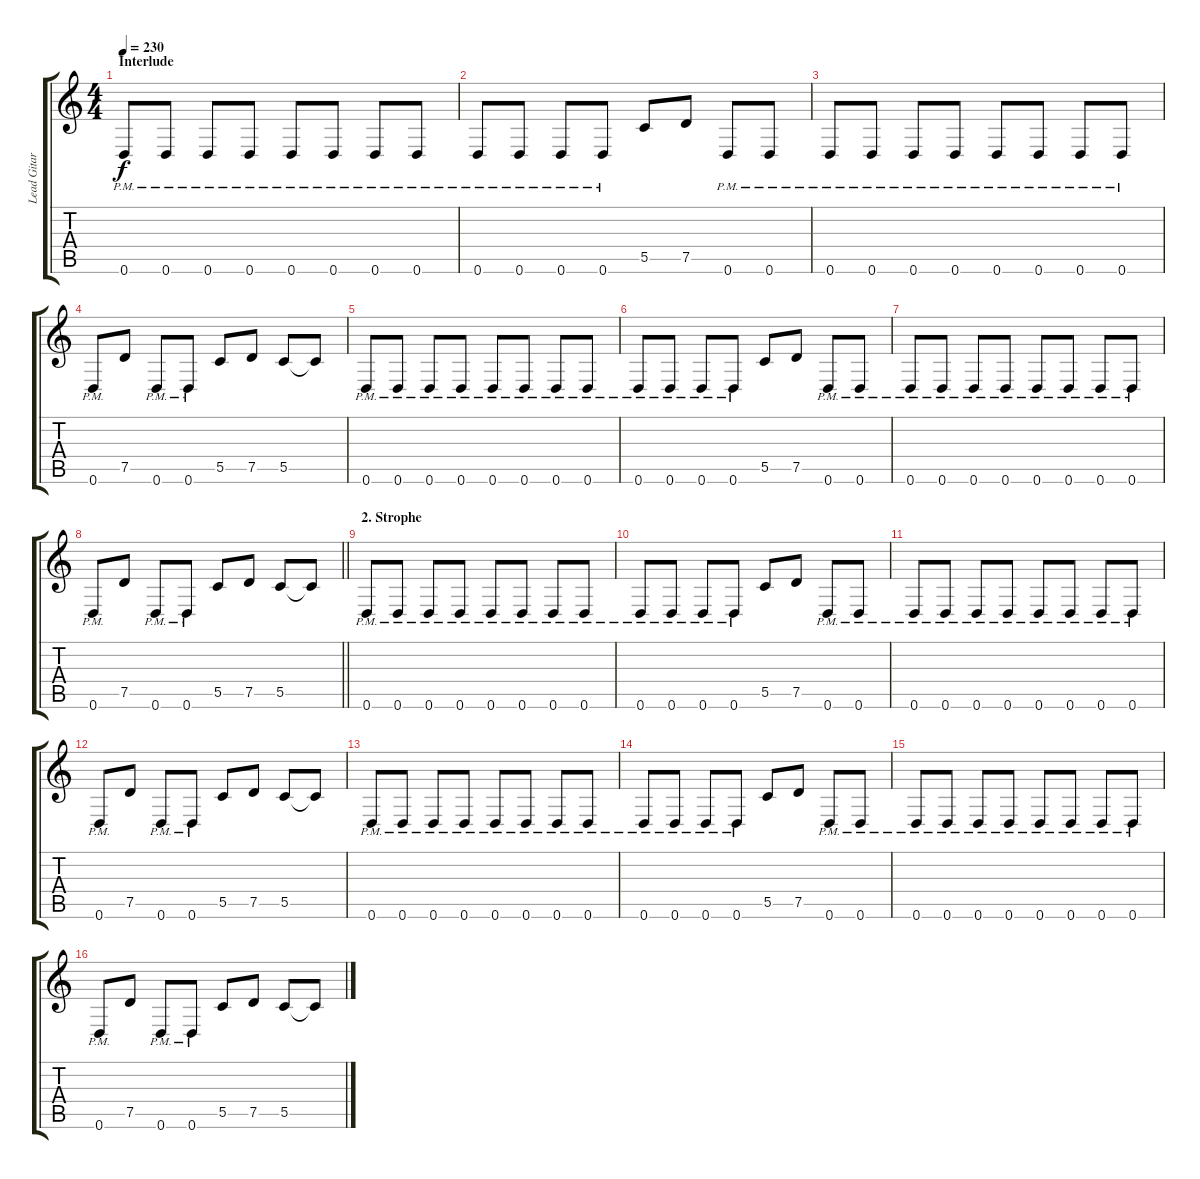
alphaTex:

\track ("Lead Gitarre" "Lead Gitar") {instrument distortionguitar}
\staff {score tabs}
\tuning (D4 A3 F3 C3 G2 D2) {hide}
\ts (4 4)
\section ("" "Interlude")
\tempo 230
\clef g2
\ks c
0.6{pm}.8{dy f} 0.6{pm}.8 0.6{pm}.8 0.6{pm}.8 0.6{pm}.8 0.6{pm}.8 0.6{pm}.8 0.6{pm}.8 |
0.6{pm}.8 0.6{pm}.8 0.6{pm}.8 0.6{pm}.8 5.5.8 7.5.8 0.6{pm}.8 0.6{pm}.8 |
0.6{pm}.8 0.6{pm}.8 0.6{pm}.8 0.6{pm}.8 0.6{pm}.8 0.6{pm}.8 0.6{pm}.8 0.6{pm}.8 |
0.6{pm}.8 7.5.8 0.6{pm}.8 0.6{pm}.8 5.5.8 7.5.8 5.5.8 5.5{t}.8 |
0.6{pm}.8 0.6{pm}.8 0.6{pm}.8 0.6{pm}.8 0.6{pm}.8 0.6{pm}.8 0.6{pm}.8 0.6{pm}.8 |
0.6{pm}.8 0.6{pm}.8 0.6{pm}.8 0.6{pm}.8 5.5.8 7.5.8 0.6{pm}.8 0.6{pm}.8 |
0.6{pm}.8 0.6{pm}.8 0.6{pm}.8 0.6{pm}.8 0.6{pm}.8 0.6{pm}.8 0.6{pm}.8 0.6{pm}.8 |
\barLineRight lightlight
0.6{pm}.8 7.5.8 0.6{pm}.8 0.6{pm}.8 5.5.8 7.5.8 5.5.8 5.5{t}.8 |
\section ("" "2. Strophe")
0.6{pm}.8 0.6{pm}.8 0.6{pm}.8 0.6{pm}.8 0.6{pm}.8 0.6{pm}.8 0.6{pm}.8 0.6{pm}.8 |
0.6{pm}.8 0.6{pm}.8 0.6{pm}.8 0.6{pm}.8 5.5.8 7.5.8 0.6{pm}.8 0.6{pm}.8 |
0.6{pm}.8 0.6{pm}.8 0.6{pm}.8 0.6{pm}.8 0.6{pm}.8 0.6{pm}.8 0.6{pm}.8 0.6{pm}.8 |
0.6{pm}.8 7.5.8 0.6{pm}.8 0.6{pm}.8 5.5.8 7.5.8 5.5.8 5.5{t}.8 |
0.6{pm}.8 0.6{pm}.8 0.6{pm}.8 0.6{pm}.8 0.6{pm}.8 0.6{pm}.8 0.6{pm}.8 0.6{pm}.8 |
0.6{pm}.8 0.6{pm}.8 0.6{pm}.8 0.6{pm}.8 5.5.8 7.5.8 0.6{pm}.8 0.6{pm}.8 |
0.6{pm}.8 0.6{pm}.8 0.6{pm}.8 0.6{pm}.8 0.6{pm}.8 0.6{pm}.8 0.6{pm}.8 0.6{pm}.8 |
0.6{pm}.8 7.5.8 0.6{pm}.8 0.6{pm}.8 5.5.8 7.5.8 5.5.8 5.5{t}.8
